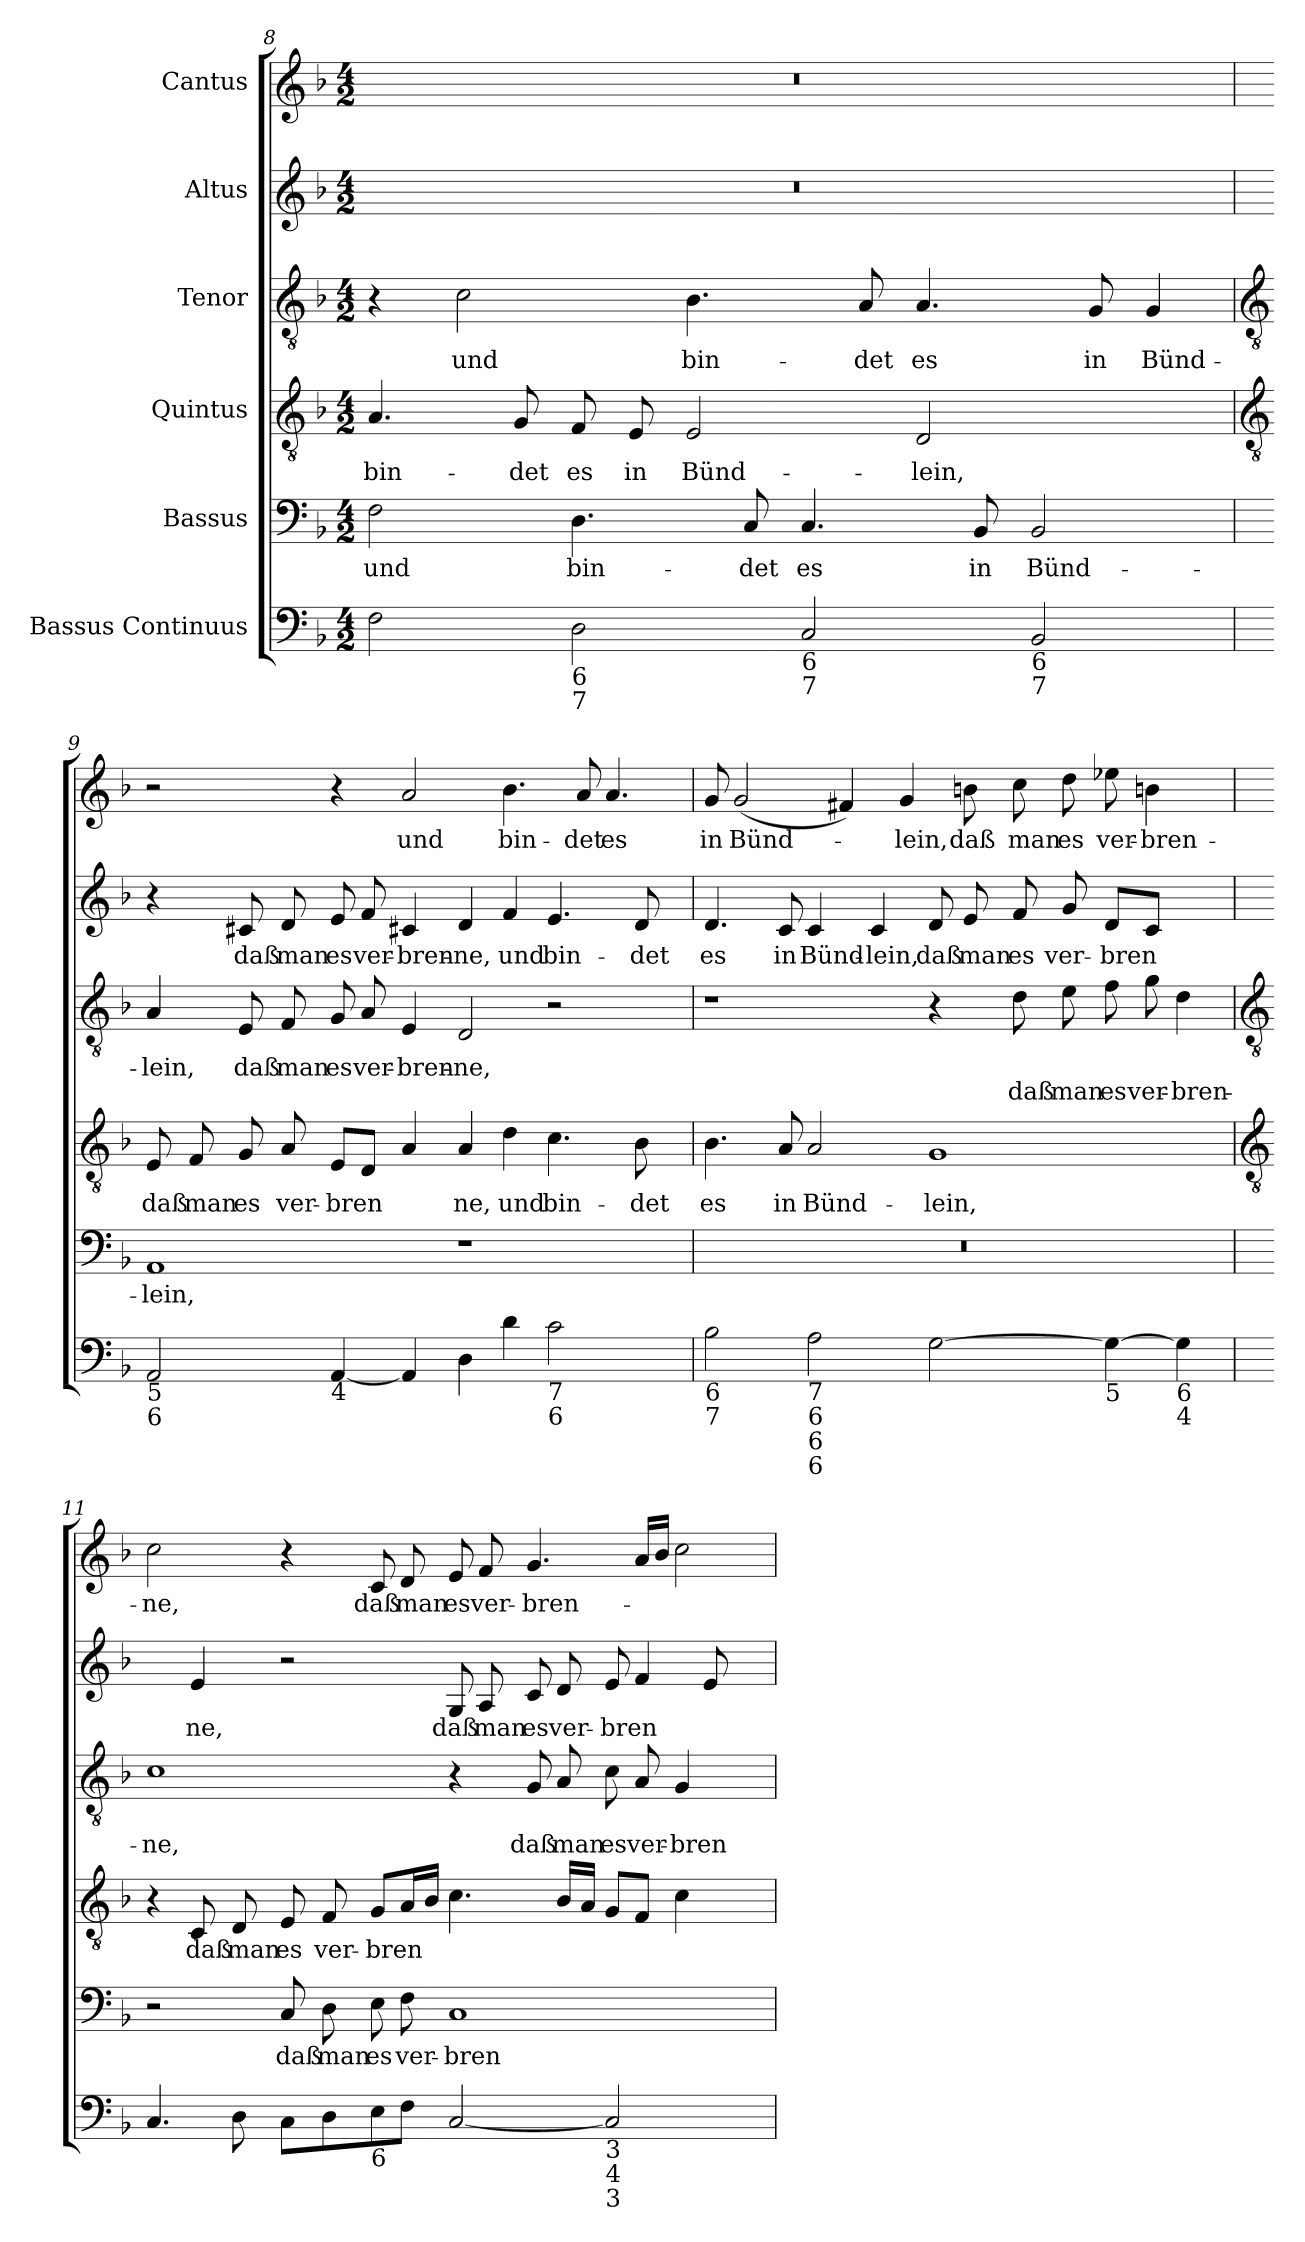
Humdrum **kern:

**kern	**kern	**text	**kern	**text	**kern	**text	**text	**kern	**text	**kern	**text
*part6	*part5	*part5	*part4	*part4	*part3	*part3	*part3	*part2	*part2	*part1	*part1
*staff6	*staff5	*staff5	*staff4	*staff4	*staff3	*staff3	*staff3	*staff2	*staff2	*staff1	*staff1
*I"Bassus Continuus	*I"Bassus	*	*I"Quintus	*	*I"Tenor	*	*	*I"Altus	*	*I"Cantus	*
*clefF4	*clefF4	*	*clefGv2	*	*clefGv2	*	*	*clefG2	*	*clefG2	*
*k[b-]	*k[b-]	*	*k[b-]	*	*k[b-]	*	*	*k[b-]	*	*k[b-]	*
*F:	*F:	*	*F:	*	*F:	*	*	*F:	*	*F:	*
*M4/2	*M4/2	*	*M4/2	*	*M4/2	*	*	*M4/2	*	*M4/2	*
=8	=8	=8	=8	=8	=8	=8	=8	=8	=8	=8	=8
!	!	!LO:LY:b	!	!LO:LY:b	!	!	!	!	!	!	!
2F	2F	und	4.A	bin-	4r	.	.	0r	.	0r	.
!	!	!	!	!	!	!LO:LY:b	!	!	!	!	!
.	.	.	.	.	2c	und	.	.	.	.	.
!	!	!	!	!LO:LY:b	!	!	!	!	!	!	!
.	.	.	8G	-det	.	.	.	.	.	.	.
!LO:TX:b:t=6	!	!	!	!	!	!	!	!	!	!	!
!LO:TX:b:t=7	!	!	!	!	!	!	!	!	!	!	!
!	!	!LO:LY:b	!	!LO:LY:b	!	!	!	!	!	!	!
2D	4.D	bin-	8F	es	.	.	.	.	.	.	.
!	!	!	!	!LO:LY:b	!	!	!	!	!	!	!
.	.	.	8E	in	.	.	.	.	.	.	.
!	!	!	!	!LO:LY:b	!	!LO:LY:b	!	!	!	!	!
.	.	.	2E	Bünd-	4.B-	bin-	.	.	.	.	.
!	!	!LO:LY:b	!	!	!	!	!	!	!	!	!
.	8C	-det	.	.	.	.	.	.	.	.	.
!LO:TX:b:t=6	!	!	!	!	!	!	!	!	!	!	!
!LO:TX:b:t=7	!	!	!	!	!	!	!	!	!	!	!
!	!	!LO:LY:b	!	!	!	!	!	!	!	!	!
2C	4.C	es	.	.	.	.	.	.	.	.	.
!	!	!	!	!	!	!LO:LY:b	!	!	!	!	!
.	.	.	.	.	8A	-det	.	.	.	.	.
!	!	!	!	!LO:LY:b	!	!LO:LY:b	!	!	!	!	!
.	.	.	2D	-lein,	4.A	es	.	.	.	.	.
!	!	!LO:LY:b	!	!	!	!	!	!	!	!	!
.	8BB-	in	.	.	.	.	.	.	.	.	.
!LO:TX:b:t=6	!	!	!	!	!	!	!	!	!	!	!
!LO:TX:b:t=7	!	!	!	!	!	!	!	!	!	!	!
!	!	!LO:LY:b	!	!	!	!	!	!	!	!	!
2BB-	2BB-	Bünd-	.	.	.	.	.	.	.	.	.
!	!	!	!	!	!	!LO:LY:b	!	!	!	!	!
.	.	.	.	.	8G	in	.	.	.	.	.
!	!	!	!	!	!	!LO:LY:b	!	!	!	!	!
.	.	.	4ryy	.	4G	Bünd-	.	.	.	.	.
!!LO:LB:g=z
=9	=9	=9	=9	=9	=9	=9	=9	=9	=9	=9	=9
*	*	*	*clefGv2	*	*clefGv2	*	*	*	*	*	*
!LO:TX:b:t=5	!	!	!	!	!	!	!	!	!	!	!
!LO:TX:b:t=6	!	!	!	!	!	!	!	!	!	!	!
!	!	!LO:LY:b	!	!LO:LY:b	!	!LO:LY:b	!	!	!	!	!
2AA	1AA	-lein,	8E	daß	4A	-lein,	.	4r	.	2r	.
!	!	!	!	!LO:LY:b	!	!	!	!	!	!	!
.	.	.	8F	man	.	.	.	.	.	.	.
!	!	!	!	!LO:LY:b	!	!LO:LY:b	!	!	!LO:LY:b	!	!
.	.	.	8G	es	8E	daß	.	8c#X	daß	.	.
!	!	!	!	!LO:LY:b	!	!LO:LY:b	!	!	!LO:LY:b	!	!
.	.	.	8A	ver-	8F	man	.	8d	man	.	.
!LO:TX:b:t=4	!	!	!	!	!	!	!	!	!	!	!
!	!	!	!	!LO:LY:b	!	!LO:LY:b	!	!	!LO:LY:b	!	!
[4AA	.	.	8EL	-bren	8G	es	.	8e	es	4r	.
!	!	!	!	!	!	!LO:LY:b	!	!	!LO:LY:b	!	!
.	.	.	8DJ	.	8A	ver-	.	8f	ver-	.	.
!	!	!	!	!	!	!LO:LY:b	!	!	!LO:LY:b	!	!LO:LY:b
4AA]	.	.	4A	.	4E	-bren-	.	4c#X	-bren-	2a	und
!	!	!	!	!LO:LY:b	!	!LO:LY:b	!	!	!LO:LY:b	!	!
4D	1r	.	4A	ne,	2D	-ne,	.	4d	-ne,	.	.
!	!	!	!	!LO:LY:b	!	!	!	!	!LO:LY:b	!	!LO:LY:b
4d	.	.	4d	und	.	.	.	4f	und	4.b-	bin-
!LO:TX:b:t=7	!	!	!	!	!	!	!	!	!	!	!
!LO:TX:b:t=6	!	!	!	!	!	!	!	!	!	!	!
!	!	!	!	!LO:LY:b	!	!	!	!	!LO:LY:b	!	!
2c	.	.	4.c	bin-	2r	.	.	4.e	bin-	.	.
!	!	!	!	!	!	!	!	!	!	!	!LO:LY:b
.	.	.	.	.	.	.	.	.	.	8a	-det
!	!	!	!	!	!	!	!	!	!	!	!LO:LY:b
.	.	.	.	.	.	.	.	.	.	4.a	es
!	!	!	!	!LO:LY:b	!	!	!	!	!LO:LY:b	!	!
.	.	.	8B-	-det	.	.	.	8d	-det	.	.
8ryy	8ryy	.	8ryy	.	8ryy	.	.	8ryy	.	.	.
=10	=10	=10	=10	=10	=10	=10	=10	=10	=10	=10	=10
!LO:TX:b:t=6	!	!	!	!	!	!	!	!	!	!	!
!LO:TX:b:t=7	!	!	!	!	!	!	!	!	!	!	!
!	!	!	!	!LO:LY:b	!	!	!	!	!LO:LY:b	!	!LO:LY:b
2B-	0r	.	4.B-	es	1r	.	.	4.d	es	8g	in
!	!	!	!	!	!	!	!	!	!	!	!LO:LY:b
.	.	.	.	.	.	.	.	.	.	(<2g	Bünd-
!	!	!	!	!LO:LY:b	!	!	!	!	!LO:LY:b	!	!
.	.	.	8A	in	.	.	.	8c	in	.	.
!LO:TX:b:t=7	!	!	!	!	!	!	!	!	!	!	!
!LO:TX:b:t=6	!	!	!	!	!	!	!	!	!	!	!
!LO:TX:b:t=6	!	!	!	!	!	!	!	!	!	!	!
!LO:TX:b:t=6	!	!	!	!	!	!	!	!	!	!	!
!	!	!	!	!LO:LY:b	!	!	!	!	!LO:LY:b	!	!
2A	.	.	2A	Bünd-	.	.	.	4c	Bünd-	.	.
.	.	.	.	.	.	.	.	.	.	4f#X)	.
!	!	!	!	!	!	!	!	!	!LO:LY:b	!	!
.	.	.	.	.	.	.	.	4c	-lein,	.	.
!	!	!	!	!	!	!	!	!	!	!	!LO:LY:b
.	.	.	.	.	.	.	.	.	.	4g	-lein,
!	!	!	!	!LO:LY:b	!	!	!	!	!LO:LY:b	!	!
[2G	.	.	1G	-lein,	4r	.	.	8d	daß	.	.
!	!	!	!	!	!	!	!	!	!LO:LY:b	!	!LO:LY:b
.	.	.	.	.	.	.	.	8e	man	8bn	daß
!	!	!	!	!	!	!	!LO:LY:b	!	!LO:LY:b	!	!LO:LY:b
.	.	.	.	.	8d	.	daß	8f	es	8cc	man
!	!	!	!	!	!	!	!LO:LY:b	!	!LO:LY:b	!	!LO:LY:b
.	.	.	.	.	8e	.	man	8g	ver-	8dd	es
!LO:TX:b:t=5	!	!	!	!	!	!	!	!	!	!	!
!	!	!	!	!	!	!	!LO:LY:b	!	!LO:LY:b	!	!LO:LY:b
4G_	.	.	.	.	8f	.	es	8dL	-bren	8ee-X	ver-
!	!	!	!	!	!	!	!LO:LY:b	!	!	!	!LO:LY:b
.	.	.	.	.	8g	.	ver-	8cJ	.	4bn	-bren-
!LO:TX:b:t=6\n4	!	!	!	!	!	!	!	!	!	!	!
!	!	!	!	!	!	!	!LO:LY:b	!	!	!	!
4G]	.	.	.	.	4d	.	-bren-	[4gyy	.	.	.
.	.	.	.	.	.	.	.	.	.	8ryy	.
!!LO:LB:g=z
=11	=11	=11	=11	=11	=11	=11	=11	=11	=11	=11	=11
*	*	*	*clefGv2	*	*clefGv2	*	*	*	*	*	*
!	!	!	!	!	!	!	!LO:LY:b	!	!	!	!LO:LY:b
4.C	2r	.	4r	.	1c	.	-ne,	4gyy]	.	2cc	-ne,
!	!	!	!	!LO:LY:b	!	!	!	!	!LO:LY:b	!	!
.	.	.	8C	daß	.	.	.	4e	ne,	.	.
!	!	!	!	!LO:LY:b	!	!	!	!	!	!	!
8D	.	.	8D	man	.	.	.	.	.	.	.
!	!	!LO:LY:b	!	!LO:LY:b	!	!	!	!	!	!	!
8CL	8C	daß	8E	es	.	.	.	2r	.	4r	.
!	!	!LO:LY:b	!	!LO:LY:b	!	!	!	!	!	!	!
8D	8D	man	8F	ver-	.	.	.	.	.	.	.
!LO:TX:b:t=6	!	!	!	!	!	!	!	!	!	!	!
!	!	!LO:LY:b	!	!LO:LY:b	!	!	!	!	!	!	!LO:LY:b
8E	8E	es	8GL	-bren	.	.	.	.	.	8c	daß
!	!	!LO:LY:b	!	!	!	!	!	!	!	!	!LO:LY:b
8FJ	8F	ver-	16AL	.	.	.	.	.	.	8d	man
.	.	.	16B-JJ	.	.	.	.	.	.	.	.
!	!	!LO:LY:b	!	!	!	!	!	!	!LO:LY:b	!	!LO:LY:b
[2C	1C	-bren-	4.c	.	4r	.	.	8G	daß	8e	es
!	!	!	!	!	!	!	!	!	!LO:LY:b	!	!LO:LY:b
.	.	.	.	.	.	.	.	8A	man	8f	ver-
!	!	!	!	!	!	!	!LO:LY:b	!	!LO:LY:b	!	!LO:LY:b
.	.	.	.	.	8G	.	daß	8c	es	4.g	-bren-
!	!	!	!	!	!	!	!LO:LY:b	!	!LO:LY:b	!	!
.	.	.	16B-LL	.	8A	.	man	8d	ver-	.	.
.	.	.	16AJJ	.	.	.	.	.	.	.	.
!LO:TX:b:t=3	!	!	!	!	!	!	!	!	!	!	!
!LO:TX:b:t=4	!	!	!	!	!	!	!	!	!	!	!
!LO:TX:b:t=3	!	!	!	!	!	!	!	!	!	!	!
!	!	!	!	!	!	!	!LO:LY:b	!	!LO:LY:b	!	!
2C]	.	.	8GL	.	8c	.	es	8e	-bren	.	.
!	!	!	!	!	!	!	!LO:LY:b	!	!	!	!
.	.	.	8FJ	.	8A	.	ver-	4f	.	16aLL	.
.	.	.	.	.	.	.	.	.	.	16b-JJ	.
!	!	!	!	!	!	!	!LO:LY:b	!	!	!	!
.	.	.	4c	.	4G	.	-bren-	.	.	2cc	.
.	.	.	.	.	.	.	.	8e	.	.	.
4ryy	4ryy	.	4ryy	.	4ryy	.	.	4ryy	.	.	.
=	=	=	=	=	=	=	=	=	=	=	=
*-	*-	*-	*-	*-	*-	*-	*-	*-	*-	*-	*-
